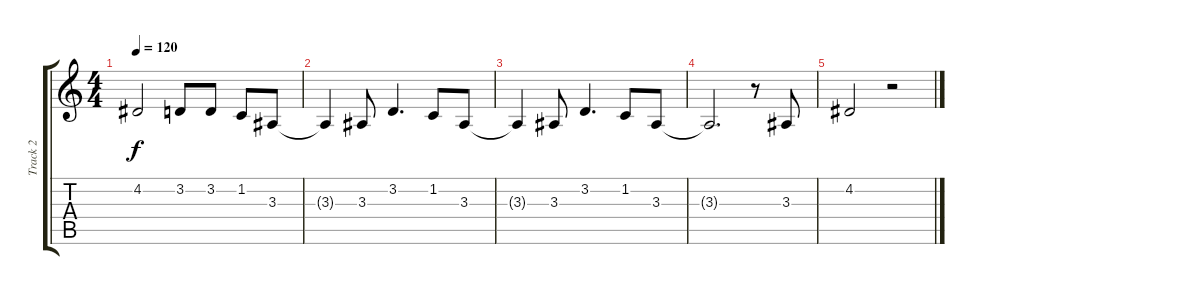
\track ("Track 2" "Track 2") {instrument lead6voice}
\staff {score tabs}
\tuning (E4 B3 G3 D3 A2 E2) {hide}
\ts (4 4)
\tempo 120
\clef g2
\ks c
4.2{t}.2{dy f} 3.2.8 3.2.8 1.2.8 3.3.8 |
3.3{t}.4 3.3.8 3.2.4{d} 1.2.8 3.3.8 |
3.3{t}.4 3.3.8 3.2.4{d} 1.2.8 3.3.8 |
3.3{t}.2{d} r.8 3.3.8 |
4.2.2 r.2
